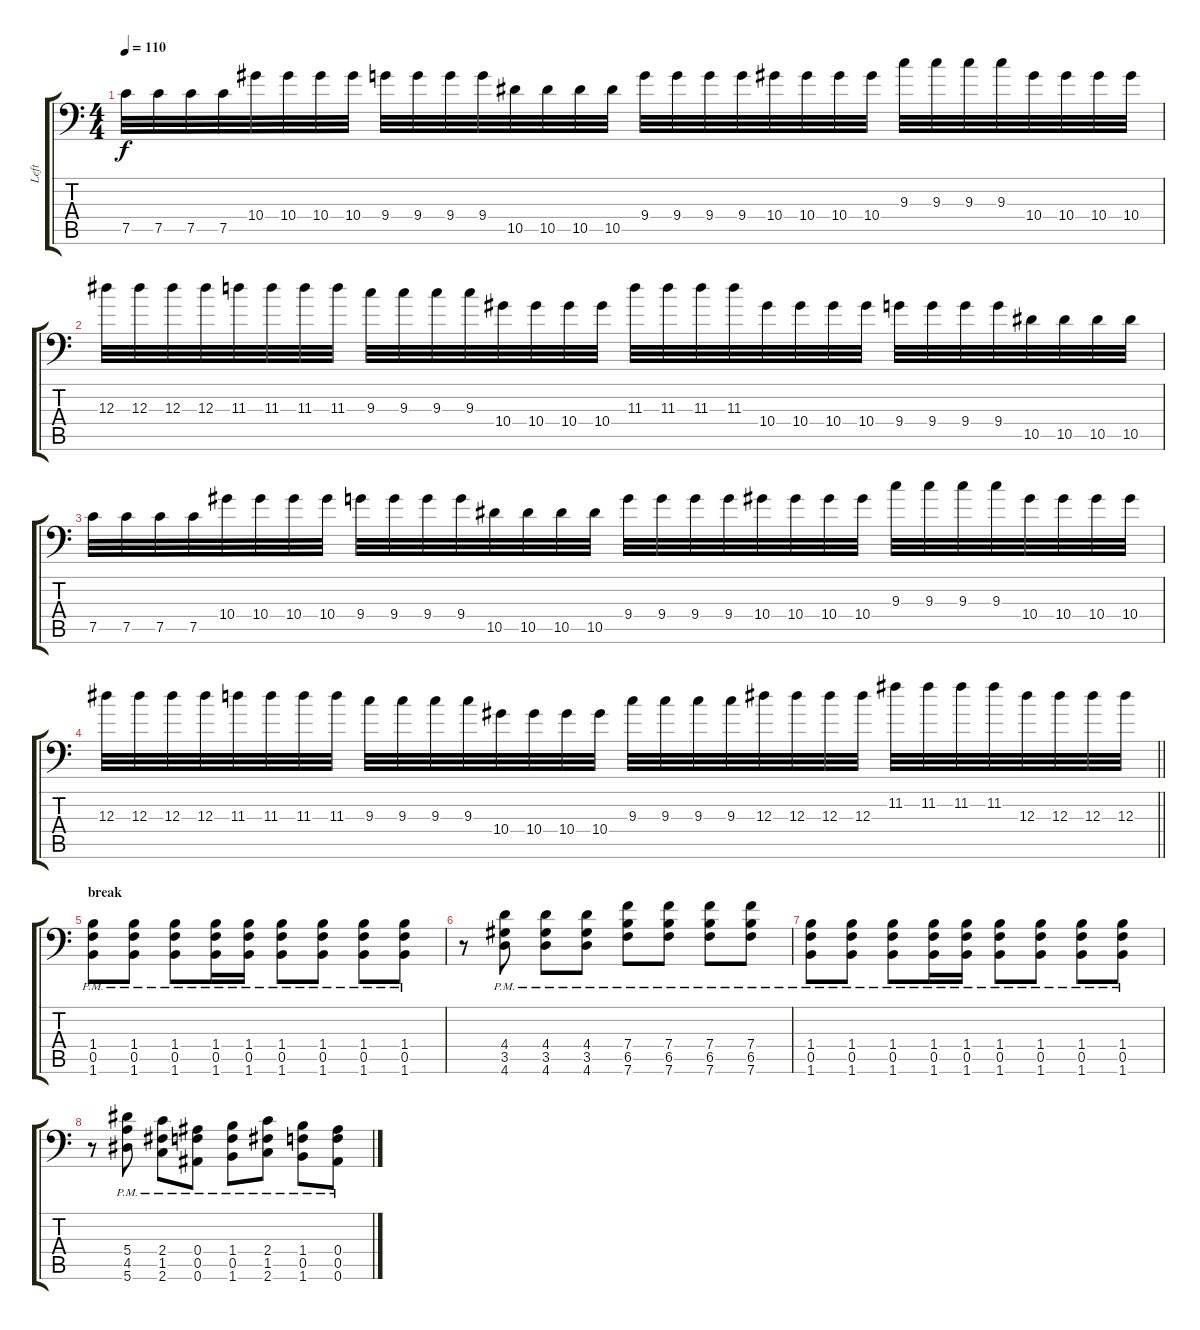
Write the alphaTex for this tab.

\track ("Left" "Left") {instrument distortionguitar}
\staff {score tabs}
\tuning (C4 G3 Eb3 Bb2 F2 Bb1) {hide}
\ts (4 4)
\tempo 110
\clef f4
\ks c
7.5.32{dy f} 7.5.32 7.5.32 7.5.32 10.4.32 10.4.32 10.4.32 10.4.32 9.4.32 9.4.32 9.4.32 9.4.32 10.5.32 10.5.32 10.5.32 10.5.32 9.4.32 9.4.32 9.4.32 9.4.32 10.4.32 10.4.32 10.4.32 10.4.32 9.3.32 9.3.32 9.3.32 9.3.32 10.4.32 10.4.32 10.4.32 10.4.32 |
12.3.32 12.3.32 12.3.32 12.3.32 11.3.32 11.3.32 11.3.32 11.3.32 9.3.32 9.3.32 9.3.32 9.3.32 10.4.32 10.4.32 10.4.32 10.4.32 11.3.32 11.3.32 11.3.32 11.3.32 10.4.32 10.4.32 10.4.32 10.4.32 9.4.32 9.4.32 9.4.32 9.4.32 10.5.32 10.5.32 10.5.32 10.5.32 |
7.5.32 7.5.32 7.5.32 7.5.32 10.4.32 10.4.32 10.4.32 10.4.32 9.4.32 9.4.32 9.4.32 9.4.32 10.5.32 10.5.32 10.5.32 10.5.32 9.4.32 9.4.32 9.4.32 9.4.32 10.4.32 10.4.32 10.4.32 10.4.32 9.3.32 9.3.32 9.3.32 9.3.32 10.4.32 10.4.32 10.4.32 10.4.32 |
\barLineRight lightlight
12.3.32 12.3.32 12.3.32 12.3.32 11.3.32 11.3.32 11.3.32 11.3.32 9.3.32 9.3.32 9.3.32 9.3.32 10.4.32 10.4.32 10.4.32 10.4.32 9.3.32 9.3.32 9.3.32 9.3.32 12.3.32 12.3.32 12.3.32 12.3.32 11.2.32 11.2.32 11.2.32 11.2.32 12.3.32 12.3.32 12.3.32 12.3.32 |
\section ("" "break")
(1.4{pm} 0.5{pm} 1.6{pm}).8 (1.4{pm} 0.5{pm} 1.6{pm}).8 (1.4{pm} 0.5{pm} 1.6{pm}).8 (1.4{pm} 0.5{pm} 1.6{pm}).16 (1.4{pm} 0.5{pm} 1.6{pm}).16 (1.4{pm} 0.5{pm} 1.6{pm}).8 (1.4{pm} 0.5{pm} 1.6{pm}).8 (1.4{pm} 0.5{pm} 1.6{pm}).8 (1.4{pm} 0.5{pm} 1.6{pm}).8 |
r.8 (4.4{pm} 3.5{pm} 4.6{pm}).8 (4.4{pm} 3.5{pm} 4.6{pm}).8 (4.4{pm} 3.5{pm} 4.6{pm}).8 (7.4{pm} 6.5{pm} 7.6{pm}).8 (7.4{pm} 6.5{pm} 7.6{pm}).8 (7.4{pm} 6.5{pm} 7.6{pm}).8 (7.4{pm} 6.5{pm} 7.6{pm}).8 |
(1.4{pm} 0.5{pm} 1.6{pm}).8 (1.4{pm} 0.5{pm} 1.6{pm}).8 (1.4{pm} 0.5{pm} 1.6{pm}).8 (1.4{pm} 0.5{pm} 1.6{pm}).16 (1.4{pm} 0.5{pm} 1.6{pm}).16 (1.4{pm} 0.5{pm} 1.6{pm}).8 (1.4{pm} 0.5{pm} 1.6{pm}).8 (1.4{pm} 0.5{pm} 1.6{pm}).8 (1.4{pm} 0.5{pm} 1.6{pm}).8 |
r.8 (5.4{pm} 4.5{pm} 5.6{pm}).8 (2.4{pm} 1.5{pm} 2.6{pm}).8 (0.4{pm} 0.5{pm} 0.6{pm}).8 (1.4{pm} 0.5{pm} 1.6{pm}).8 (2.4{pm} 1.5{pm} 2.6{pm}).8 (1.4{pm} 0.5{pm} 1.6{pm}).8 (0.4{pm} 0.5{pm} 0.6{pm}).8
